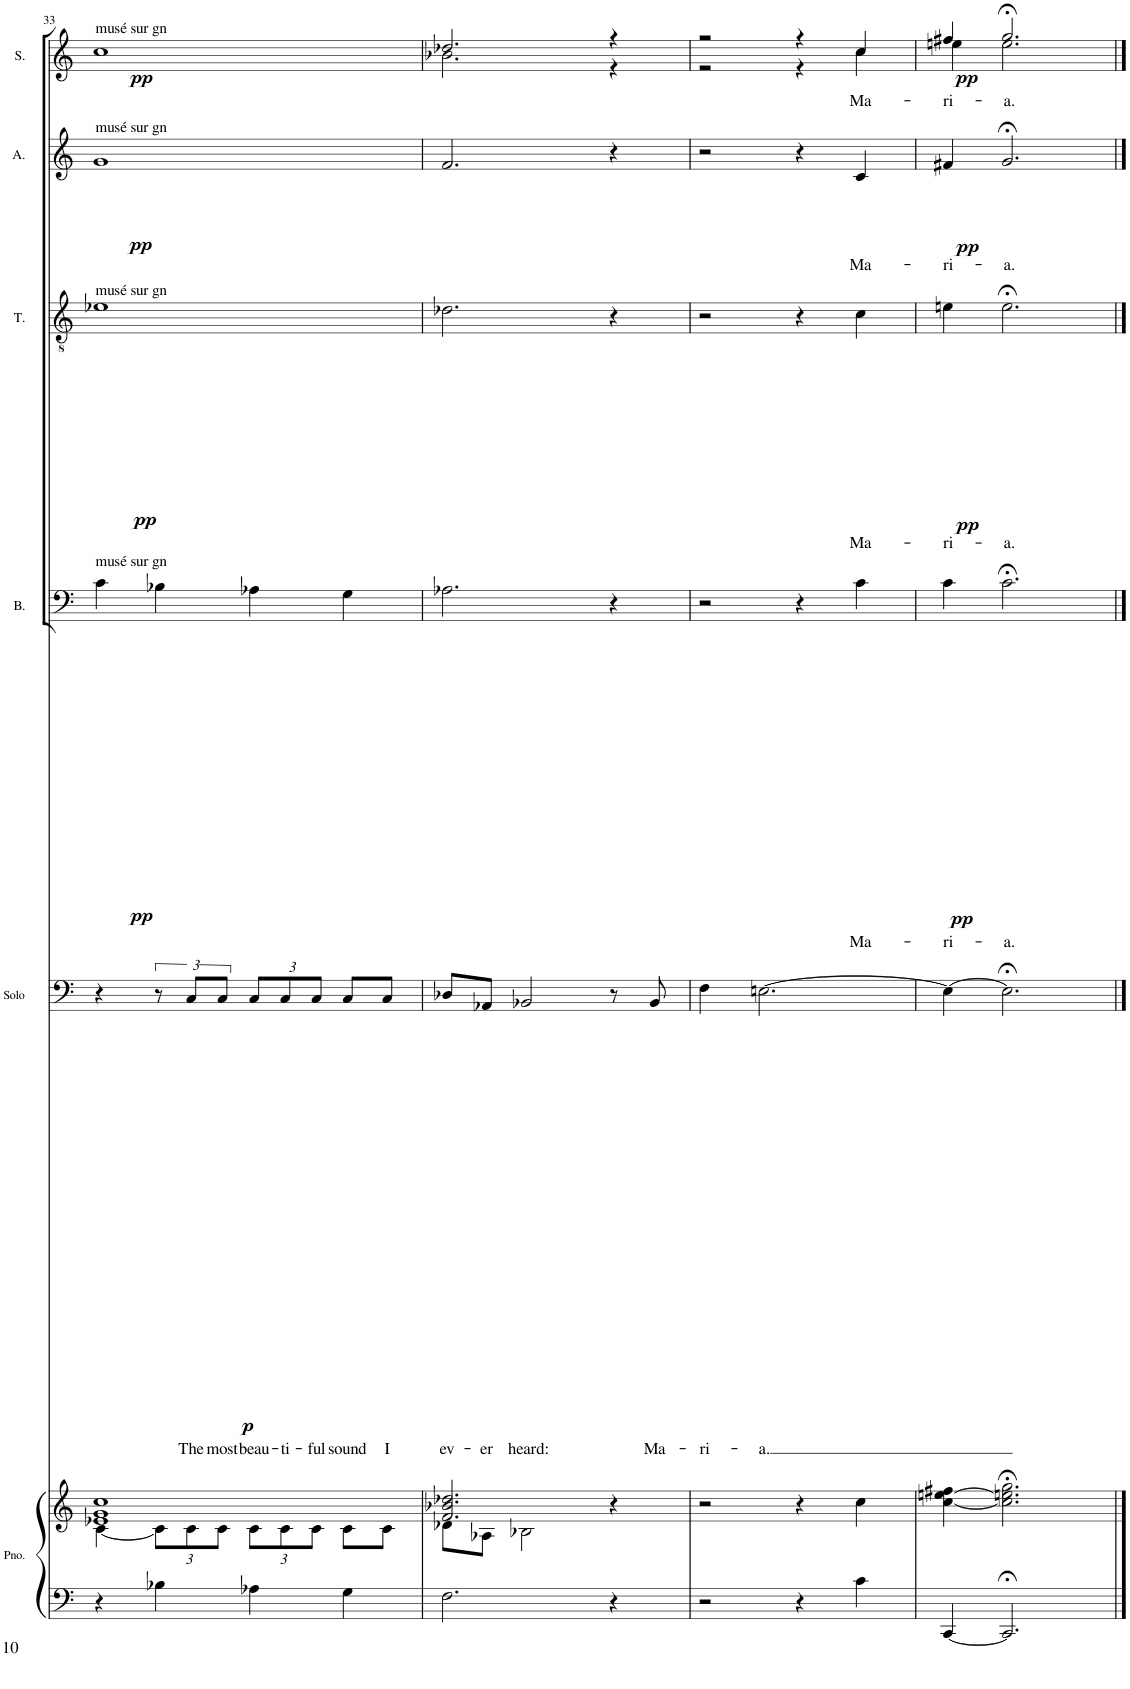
**kern	**kern	**dynam	**kern	**text	**dynam	**kern	**text	**dynam	**kern	**text	**dynam	**kern	**text	**dynam	**kern	**text	**dynam
*part6	*part6	*part6	*part5	*part5	*part5	*part4	*part4	*part4	*part3	*part3	*part3	*part2	*part2	*part2	*part1	*part1	*part1
*staff7	*staff6	*staff6/7	*staff5	*staff5	*staff5	*staff4	*staff4	*staff4	*staff3	*staff3	*staff3	*staff2	*staff2	*staff2	*staff1	*staff1	*staff1
*I"Piano	*	*	*I"Bass Solo	*	*	*I"Bass	*	*	*I"Tenor	*	*	*I"Alto	*	*	*I"Soprano	*	*
*I'Pno.	*	*	*I'Solo	*	*	*I'B.	*	*	*I'T.	*	*	*I'A.	*	*	*I'S.	*	*
!!LO:PB:g=z
*clefF4	*clefG2	*	*clefF4	*	*	*clefF4	*	*	*clefGv2	*	*	*clefG2	*	*	*clefG2	*	*
*k[]	*k[]	*	*k[]	*	*	*k[]	*	*	*k[]	*	*	*k[]	*	*	*k[]	*	*
*M4/4	*M4/4	*	*M4/4	*	*	*M4/4	*	*	*M4/4	*	*	*M4/4	*	*	*M4/4	*	*
*met(c)	*met(c)	*	*met(c)	*	*	*met(c)	*	*	*met(c)	*	*	*met(c)	*	*	*met(c)	*	*
=33	=33	=33	=33	=33	=33	=33	=33	=33	=33	=33	=33	=33	=33	=33	=33	=33	=33
*	*^	*	*	*	*	*	*	*	*	*	*	*	*	*	*	*	*
!	!	!	!	!	!	!	!	!	!	!	!	!	!	!	!	!LO:TX:a:t=musé sur gn	!	!
!	!	!	!	!	!	!	!	!	!	!	!	!	!LO:TX:a:t=musé sur gn	!	!	!	!	!
!	!	!	!	!	!	!	!	!	!	!LO:TX:a:t=musé sur gn	!	!	!	!	!	!	!	!
!	!	!	!	!	!	!	!LO:TX:a:t=musé sur gn	!	!	!	!	!	!	!	!	!	!	!
!	!	!	!LO:DY:b=2	!	!	!	!	!	!LO:DY:b	!	!	!LO:DY:b	!	!	!LO:DY:b	!	!	!LO:DY:b
4r	1e-X 1g 1cc	[4c\	p	4r	.	.	4c\	.	pp	1e-X	.	pp	1g	.	pp	1cc	.	pp
*	*	*Xbrackettup	*	*	*	*	*	*	*	*	*	*	*	*	*	*	*	*
!	!	!	!	!	!	!LO:DY:b	!	!	!	!	!	!	!	!	!	!	!	!
4B-X\	.	12c\L]	.	12r	.	p	4B-X\	.	.	.	.	.	.	.	.	.	.	.
!	!	!	!	!	!LO:LY:b	!	!	!	!	!	!	!	!	!	!	!	!	!
.	.	12c\	.	12C/L	The	.	.	.	.	.	.	.	.	.	.	.	.	.
!	!	!	!	!	!LO:LY:b	!	!	!	!	!	!	!	!	!	!	!	!	!
.	.	12c\J	.	12C/J	most	.	.	.	.	.	.	.	.	.	.	.	.	.
*	*	*	*	*Xbrackettup	*	*	*	*	*	*	*	*	*	*	*	*	*	*
!	!	!	!	!	!LO:LY:b	!	!	!	!	!	!	!	!	!	!	!	!	!
4A-X\	.	12c\L	.	12C/L	beau-	.	4A-X\	.	.	.	.	.	.	.	.	.	.	.
!	!	!	!	!	!LO:LY:b	!	!	!	!	!	!	!	!	!	!	!	!	!
.	.	12c\	.	12C/	-ti-	.	.	.	.	.	.	.	.	.	.	.	.	.
!	!	!	!	!	!LO:LY:b	!	!	!	!	!	!	!	!	!	!	!	!	!
.	.	12c\J	.	12C/J	-ful	.	.	.	.	.	.	.	.	.	.	.	.	.
!	!	!	!	!	!LO:LY:b	!	!	!	!	!	!	!	!	!	!	!	!	!
4G\	.	8c\L	.	8C/L	sound	.	4G\	.	.	.	.	.	.	.	.	.	.	.
!	!	!	!	!	!LO:LY:b	!	!	!	!	!	!	!	!	!	!	!	!	!
.	.	8c\J	.	8C/J	I	.	.	.	.	.	.	.	.	.	.	.	.	.
=34	=34	=34	=34	=34	=34	=34	=34	=34	=34	=34	=34	=34	=34	=34	=34	=34	=34	=34
!	!	!	!	!	!LO:LY:b	!	!	!	!	!	!	!	!	!	!	!	!	!
*	*	*	*	*	*	*	*	*	*	*	*	*	*	*	*	*^	*	*
2.F\	2.f/ 2.b-X/ 2.dd-X/	8d-X\L	.	8D-X/L	ev-	.	2.A-X\	.	.	2.d-X\	.	.	2.f/	.	.	2.dd-X/	2.b-X\	.	.
!	!	!	!	!	!LO:LY:b	!	!	!	!	!	!	!	!	!	!	!	!	!	!
.	.	8A-X\J	.	8AA-X/J	-er	.	.	.	.	.	.	.	.	.	.	.	.	.	.
!	!	!	!	!	!LO:LY:b	!	!	!	!	!	!	!	!	!	!	!	!	!	!
.	.	2B-X\	.	2BB-X/	heard:	.	.	.	.	.	.	.	.	.	.	.	.	.	.
4r	4r	4ryy	.	8r	.	.	4r	.	.	4r	.	.	4r	.	.	4r	4r	.	.
!	!	!	!	!	!LO:LY:b	!	!	!	!	!	!	!	!	!	!	!	!	!	!
.	.	.	.	8BB-/	Ma-	.	.	.	.	.	.	.	.	.	.	.	.	.	.
*	*v	*v	*	*	*	*	*	*	*	*	*	*	*	*	*	*	*	*	*
=35	=35	=35	=35	=35	=35	=35	=35	=35	=35	=35	=35	=35	=35	=35	=35	=35	=35	=35
!	!	!	!	!LO:LY:b	!	!	!	!	!	!	!	!	!	!	!	!	!	!
2r	2r	.	4F\	-ri-	.	2r	.	.	2r	.	.	2r	.	.	2r	2r	.	.
!	!	!	!	!LO:LY:b	!	!	!	!	!	!	!	!	!	!	!	!	!	!
.	.	.	[2.En\	-a.	.	.	.	.	.	.	.	.	.	.	.	.	.	.
4r	4r	.	.	.	.	4r	.	.	4r	.	.	4r	.	.	4r	4r	.	.
!	!	!LO:DY:b=2	!	!	!	!	!LO:LY:b	!LO:DY:b	!	!LO:LY:b	!LO:DY:b	!	!LO:LY:b	!LO:DY:b	!	!	!LO:LY:b	!LO:DY:b
4c\	4cc\	pp	.	.	.	4c\	Ma-	pp	4c\	Ma-	pp	4c/	Ma-	pp	4cc/	4cc\	Ma-	pp
=36	=36	=36	=36	=36	=36	=36	=36	=36	=36	=36	=36	=36	=36	=36	=36	=36	=36	=36
!	!	!	!	!	!	!	!LO:LY:b	!	!	!LO:LY:b	!	!	!LO:LY:b	!	!	!	!LO:LY:b	!
[4CC/	[4cc\ [4een\ 4ff#X\	.	4E\_	.	.	4c\	-ri-	.	4en\	-ri-	.	4f#X/	-ri-	.	4ff#X/	4een\	-ri-	.
!	!	!	!	!	!	!	!LO:LY:b	!	!	!LO:LY:b	!	!	!LO:LY:b	!	!	!	!LO:LY:b	!
2.CC;</]	2.cc\];< 2.een\];< 2.gg\;<	.	2.E;<\]	.	.	2.c;<\	-a.	.	2.e;<\	-a.	.	2.g;</	-a.	.	2.gg;</	2.ee\	-a.	.
*	*	*	*	*	*	*	*	*	*	*	*	*	*	*	*v	*v	*	*
==	==	==	==	==	==	==	==	==	==	==	==	==	==	==	==	==	==
*-	*-	*-	*-	*-	*-	*-	*-	*-	*-	*-	*-	*-	*-	*-	*-	*-	*-
